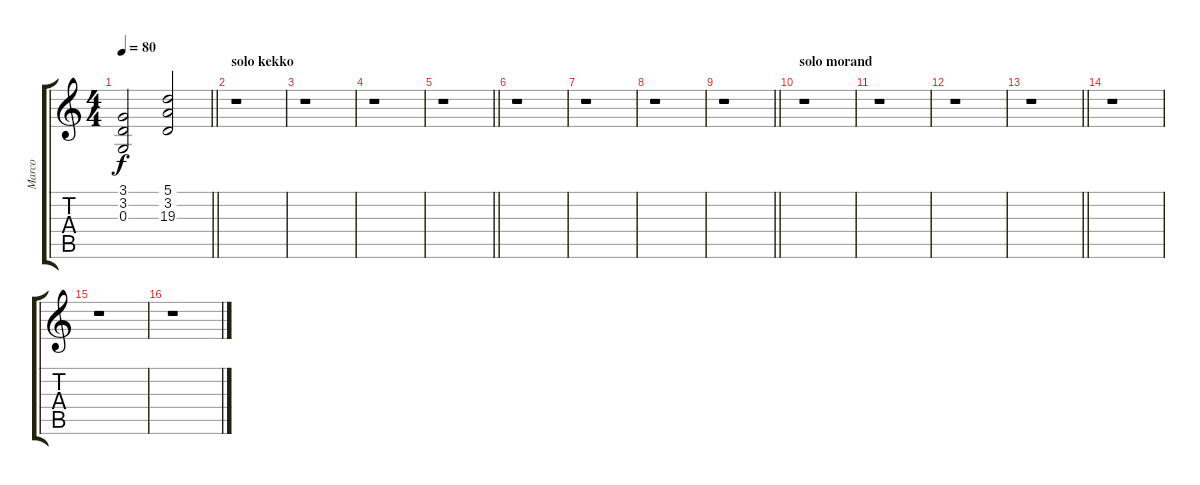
\track ("Marco" "Marco") {instrument churchorgan}
\staff {score tabs}
\tuning (E4 B3 G3 D3 A2 E2) {hide}
\ts (4 4)
\tempo 80
\clef g2
\barLineRight lightlight
\ks c
(3.1 3.2 0.3).2{dy f} (5.1 3.2 19.3).2 |
\section ("" "solo kekko")
r.1 |
r.1 |
r.1 |
\barLineRight lightlight
r.1 |
r.1 |
r.1 |
r.1 |
\barLineRight lightlight
r.1 |
\section ("" "solo morand")
r.1 |
r.1 |
r.1 |
\barLineRight lightlight
r.1 |
r.1 |
r.1 |
r.1
